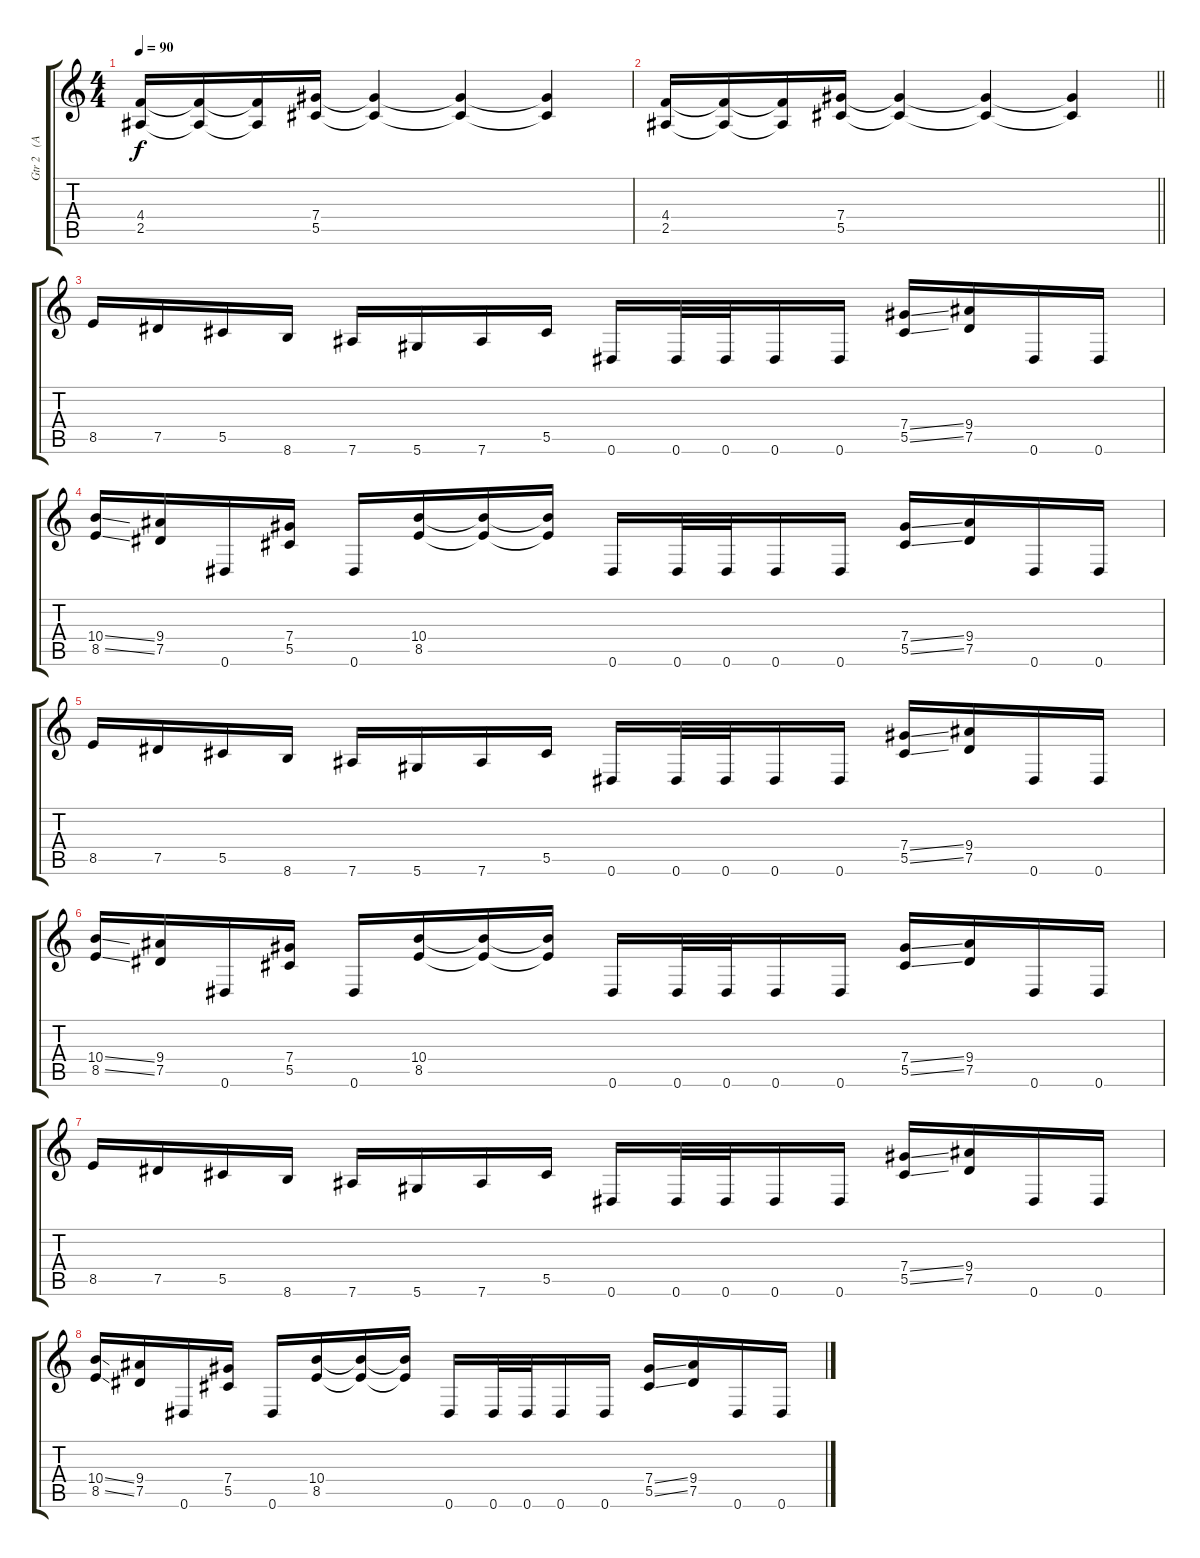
\track ("Gtr 2   (Andres)" "Gtr 2   (A") {instrument distortionguitar}
\staff {score tabs}
\tuning (Eb4 Bb3 Gb3 Db3 Ab2 Eb2) {hide}
\ts (4 4)
\tempo 90
\clef g2
\ks c
(4.4 2.5).16{dy f} (4.4{t} 2.5{t}).16 (4.4{t} 2.5{t}).16 (7.4 5.5).16 (7.4{t} 5.5{t}).4 (7.4{t} 5.5{t}).4 (7.4{t} 5.5{t}).4 |
\barLineRight lightlight
(4.4 2.5).16 (4.4{t} 2.5{t}).16 (4.4{t} 2.5{t}).16 (7.4 5.5).16 (7.4{t} 5.5{t}).4 (7.4{t} 5.5{t}).4 (7.4{t} 5.5{t}).4 |
8.5.16 7.5.16 5.5.16 8.6.16 7.6.16 5.6.16 7.6.16 5.5.16 0.6.16 0.6.32 0.6.32 0.6.16 0.6.16 (7.4{ss} 5.5{ss}).16 (9.4 7.5).16 0.6.16 0.6.16 |
(10.4{ss} 8.5{ss}).16 (9.4 7.5).16 0.6.16 (7.4 5.5).16 0.6.16 (10.4 8.5).16 (10.4{t} 8.5{t}).16 (10.4{t} 8.5{t}).16 0.6.16 0.6.32 0.6.32 0.6.16 0.6.16 (7.4{ss} 5.5{ss}).16 (9.4 7.5).16 0.6.16 0.6.16 |
8.5.16 7.5.16 5.5.16 8.6.16 7.6.16 5.6.16 7.6.16 5.5.16 0.6.16 0.6.32 0.6.32 0.6.16 0.6.16 (7.4{ss} 5.5{ss}).16 (9.4 7.5).16 0.6.16 0.6.16 |
(10.4{ss} 8.5{ss}).16 (9.4 7.5).16 0.6.16 (7.4 5.5).16 0.6.16 (10.4 8.5).16 (10.4{t} 8.5{t}).16 (10.4{t} 8.5{t}).16 0.6.16 0.6.32 0.6.32 0.6.16 0.6.16 (7.4{ss} 5.5{ss}).16 (9.4 7.5).16 0.6.16 0.6.16 |
8.5.16 7.5.16 5.5.16 8.6.16 7.6.16 5.6.16 7.6.16 5.5.16 0.6.16 0.6.32 0.6.32 0.6.16 0.6.16 (7.4{ss} 5.5{ss}).16 (9.4 7.5).16 0.6.16 0.6.16 |
(10.4{ss} 8.5{ss}).16 (9.4 7.5).16 0.6.16 (7.4 5.5).16 0.6.16 (10.4 8.5).16 (10.4{t} 8.5{t}).16 (10.4{t} 8.5{t}).16 0.6.16 0.6.32 0.6.32 0.6.16 0.6.16 (7.4{ss} 5.5{ss}).16 (9.4 7.5).16 0.6.16 0.6.16
